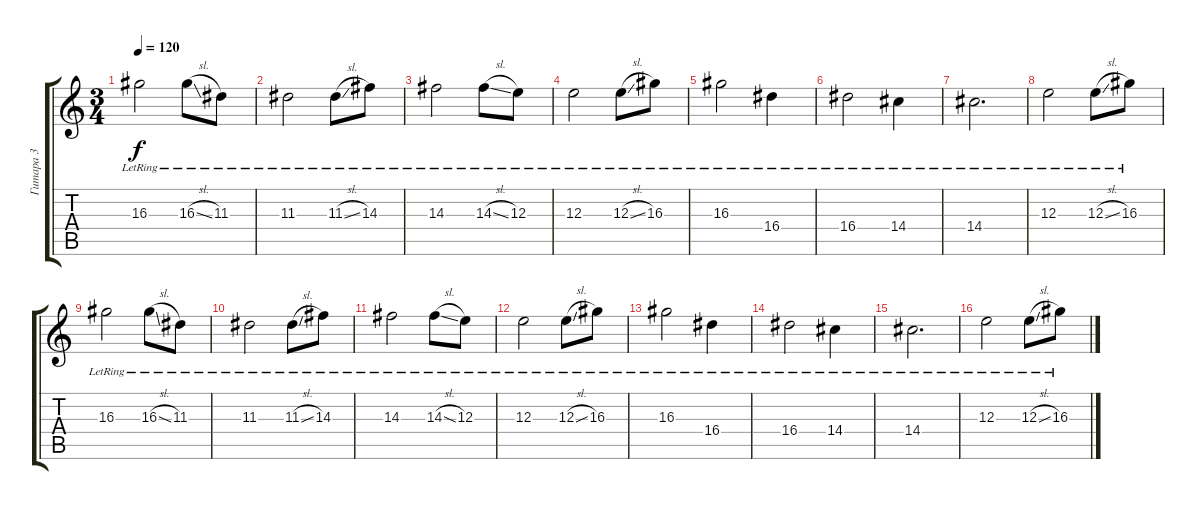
\track ("Гитара 3" "Гитара 3") {instrument electricguitarclean}
\staff {score tabs}
\tuning (Db4 Ab3 E3 B2 Gb2 Db2) {hide}
\ts (3 4)
\tempo 120
\clef g2
\ks c
16.3{lr}.2{dy f} 16.3{sl lr}.8 11.3{lr}.8 |
11.3{lr}.2 11.3{sl lr}.8 14.3{lr}.8 |
14.3{lr}.2 14.3{sl lr}.8 12.3{lr}.8 |
12.3{lr}.2 12.3{sl lr}.8 16.3{lr}.8 |
16.3{lr}.2 16.4{lr}.4 |
16.4{lr}.2 14.4{lr}.4 |
14.4{lr}.2{d} |
12.3{lr}.2 12.3{sl lr}.8 16.3{lr}.8 |
16.3{lr}.2 16.3{sl lr}.8 11.3{lr}.8 |
11.3{lr}.2 11.3{sl lr}.8 14.3{lr}.8 |
14.3{lr}.2 14.3{sl lr}.8 12.3{lr}.8 |
12.3{lr}.2 12.3{sl lr}.8 16.3{lr}.8 |
16.3{lr}.2 16.4{lr}.4 |
16.4{lr}.2 14.4{lr}.4 |
14.4{lr}.2{d} |
12.3{lr}.2 12.3{sl lr}.8 16.3{lr}.8
